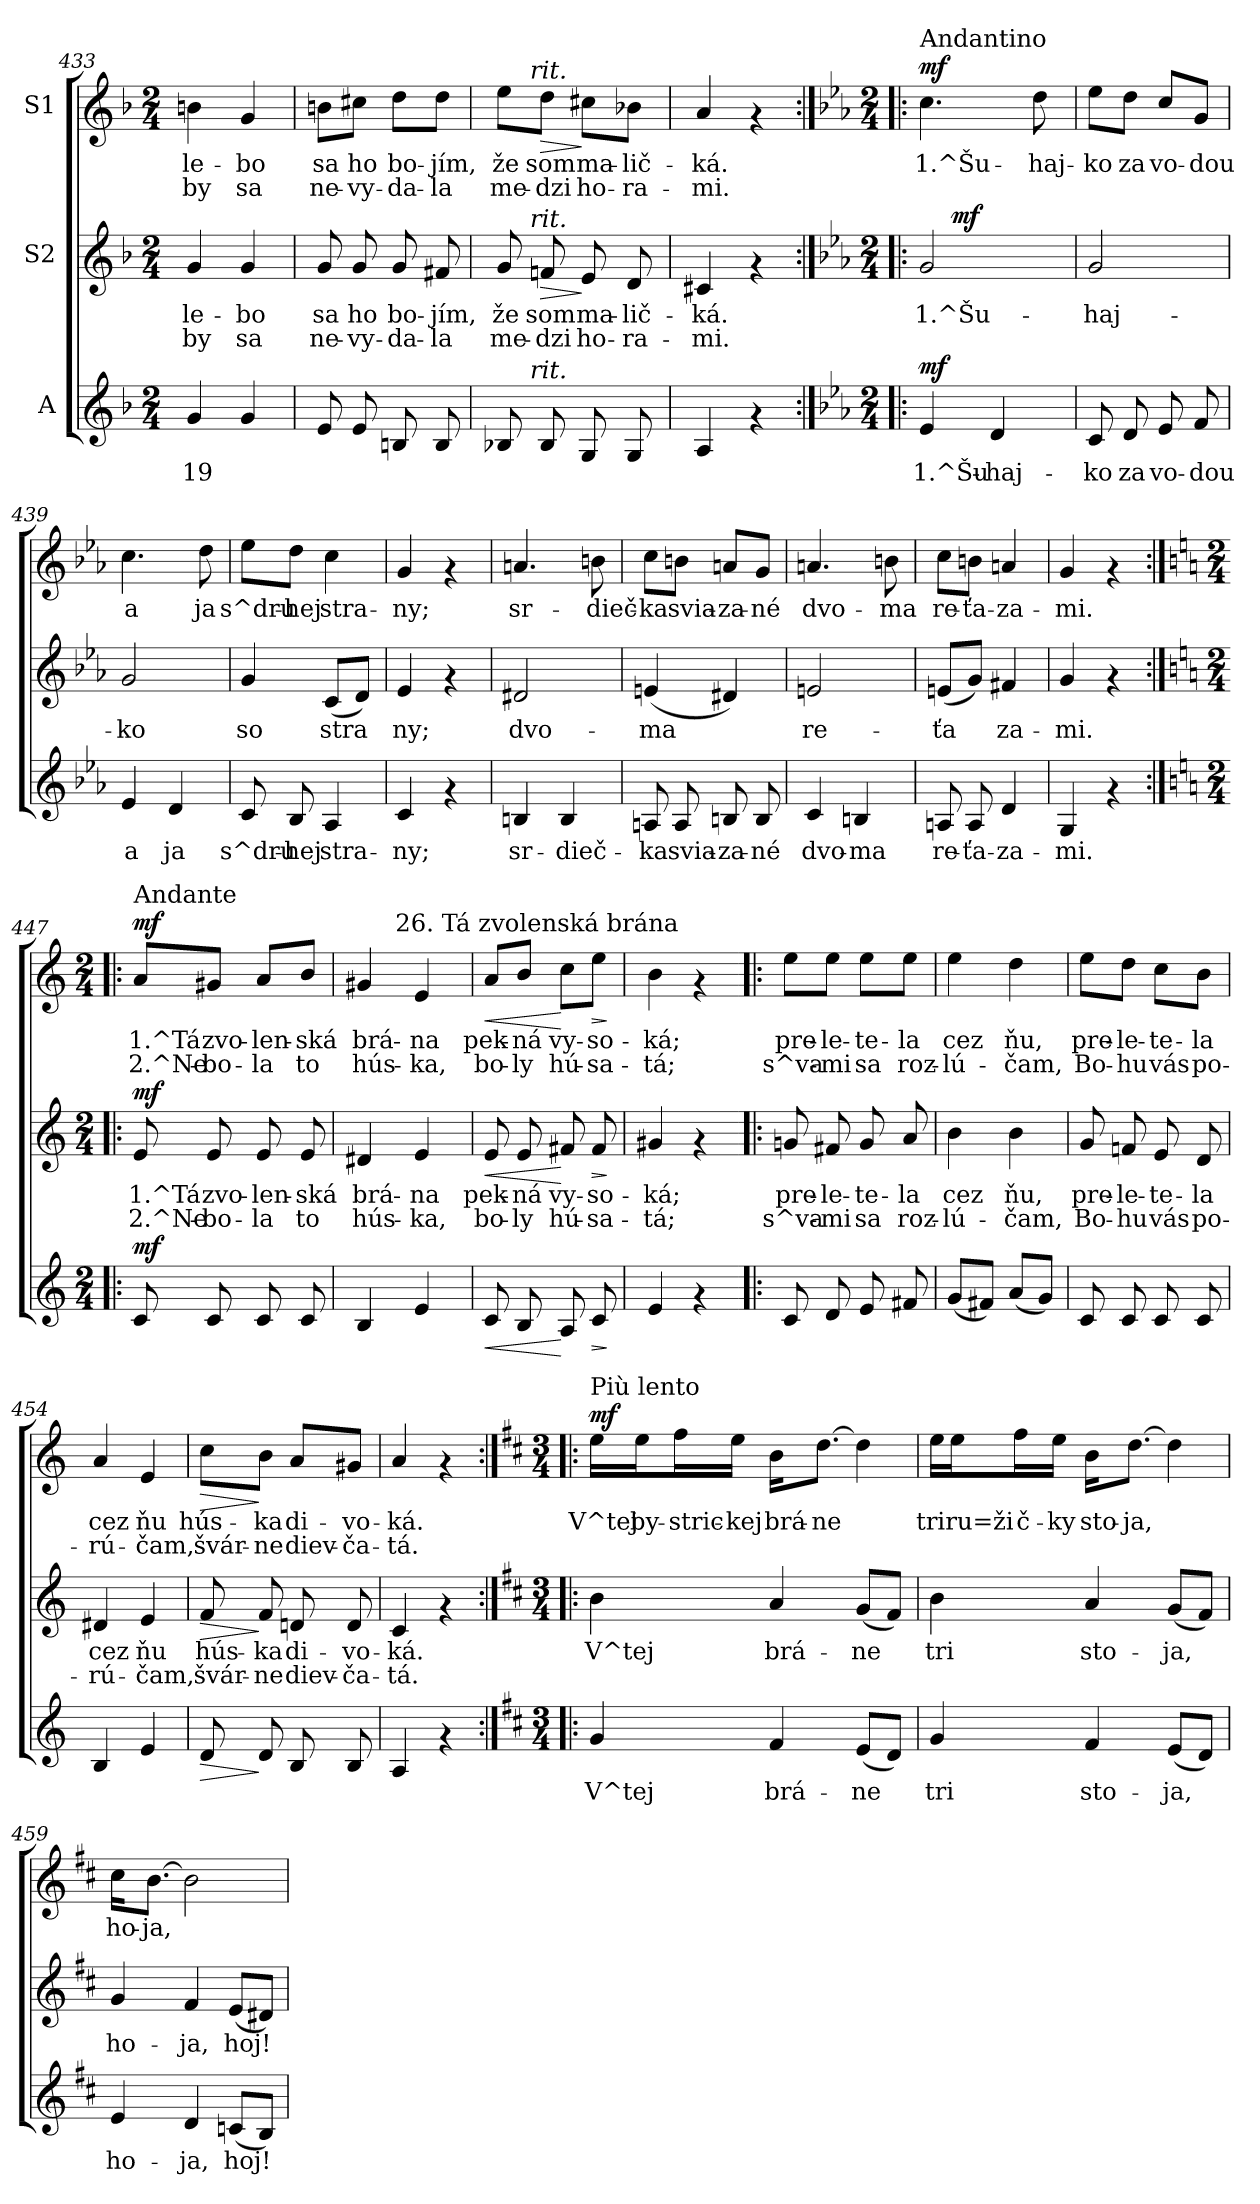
**kern	**text	**dynam	**kern	**text	**text	**dynam	**kern	**text	**text	**dynam
*part3	*part3	*part3	*part2	*part2	*part2	*part2	*part1	*part1	*part1	*part1
*staff3	*staff3	*staff3	*staff2	*staff2	*staff2	*staff2	*staff1	*staff1	*staff1	*staff1
*I"A	*	*	*I"S2	*	*	*	*I"S1	*	*	*
*clefG2	*	*	*clefG2	*	*	*	*clefG2	*	*	*
*k[b-]	*	*	*k[b-]	*	*	*	*k[b-]	*	*	*
*F:	*	*	*F:	*	*	*	*F:	*	*	*
*M2/4	*	*	*M2/4	*	*	*	*M2/4	*	*	*
=433	=433	=433	=433	=433	=433	=433	=433	=433	=433	=433
!	!LO:LY:b:rj	!	!	!LO:LY:b:rj	!LO:LY:b:rj	!	!	!LO:LY:b:rj	!LO:LY:b:rj	!
4g/	19-	.	4g/	le-	-by	.	4bn\	le-	-by	.
!	!LO:LY:b:rj	!	!	!LO:LY:b:rj	!LO:LY:b:rj	!	!	!LO:LY:b:rj	!LO:LY:b:rj	!
4g/	-	.	4g/	bo	sa	.	4g/	bo	sa	.
=434	=434	=434	=434	=434	=434	=434	=434	=434	=434	=434
!	!	!	!	!LO:LY:b:rj	!LO:LY:b:rj	!	!	!LO:LY:b:rj	!LO:LY:b:rj	!
8e/	.	.	8g/	sa	ne-	.	8bn\L	sa	ne-	.
!	!	!	!	!LO:LY:b:rj	!LO:LY:b:rj	!	!	!LO:LY:b:rj	!LO:LY:b:rj	!
8e/	.	.	8g/	-ho	vy-	.	8cc#X\J	-ho	vy-	.
!	!	!	!	!LO:LY:b:rj	!LO:LY:b:rj	!	!	!LO:LY:b:rj	!LO:LY:b:rj	!
8Bn/	.	.	8g/	-bo-	-da-	.	8dd\L	-bo-	-da-	.
!	!	!	!	!LO:LY:b:rj	!LO:LY:b:rj	!	!	!LO:LY:b:rj	!LO:LY:b:rj	!
8B/	.	.	8f#X/	-jím,	la	.	8dd\J	-jím,	la	.
=435	=435	=435	=435	=435	=435	=435	=435	=435	=435	=435
!	!	!	!	!LO:LY:b:rj	!LO:LY:b:rj	!	!	!LO:LY:b:rj	!LO:LY:b:rj	!
*^	*	*	*^	*	*	*	*^	*	*	*
8B-X/	16..ryy	.	.	8g/	16..ryy	že	me-	.	8ee\L	16..ryy	že	me-	.
!	!	!	!	!	!	!	!	!	!	!LO:TX:a:i:t=rit.	!	!	!
!	!	!	!	!	!LO:TX:a:i:t=rit.	!	!	!	!	!	!	!	!
!	!LO:TX:a:i:t=rit.	!	!	!	!	!	!	!	!	!	!	!	!
.	4ryy	.	.	.	4ryy	.	.	.	.	4ryy	.	.	.
!	!	!	!	!	!	!LO:LY:b:rj	!LO:LY:b:rj	!LO:HP:b	!	!	!LO:LY:b:rj	!LO:LY:b:rj	!LO:HP:b
8B-/	.	.	.	8fn/	.	-som	dzi	>	8dd\J	.	-som	dzi	>
!	!	!	!	!	!	!LO:LY:b:rj	!LO:LY:b:rj	!	!	!	!LO:LY:b:rj	!LO:LY:b:rj	!
8G/	.	.	.	8e/	.	ma-	-ho-	]	8cc#X\L	.	ma-	-ho-	]
.	8ryy	.	.	.	8ryy	.	.	.	.	8ryy	.	.	.
!	!	!	!	!	!	!LO:LY:b:rj	!LO:LY:b:rj	!	!	!	!LO:LY:b:rj	!LO:LY:b:rj	!
8G/	.	.	.	8d/	.	-lič-	-ra-	.	8b-X\J	.	-lič-	-ra-	.
.	64ryy	.	.	.	64ryy	.	.	.	.	64ryy	.	.	.
=436	=436	=436	=436	=436	=436	=436	=436	=436	=436	=436	=436	=436	=436
!	!	!	!	!	!	!LO:LY:b:rj	!LO:LY:b:rj	!	!	!	!LO:LY:b:rj	!LO:LY:b:rj	!
*v	*v	*	*	*	*	*	*	*	*v	*v	*	*	*
*	*	*	*v	*v	*	*	*	*	*	*	*
4A/	.	.	4c#X/	-ká.	mi.	.	4a/	-ká.	mi.	.
4rf	.	.	4rf	.	.	.	4rf	.	.	.
!!LO:PB:g=z
=437:|!|:	=437:|!|:	=437:|!|:	=437:|!|:	=437:|!|:	=437:|!|:	=437:|!|:	=437:|!|:	=437:|!|:	=437:|!|:	=437:|!|:
*k[b-e-a-]	*	*	*k[b-e-a-]	*	*	*	*k[b-e-a-]	*	*	*
*E-:	*	*	*E-:	*	*	*	*E-:	*	*	*
*M2/4	*	*	*M2/4	*	*	*	*M2/4	*	*	*
!	!	!	!	!	!	!	!LO:TX:a:t=Andantino	!	!	!
!	!LO:LY:b:rj	!LO:DY:a	!	!LO:LY:b:rj	!	!	!	!LO:LY:b:rj	!	!LO:DY:a
*	*	*	*^	*	*	*	*	*	*	*
4e-/	1.^Šu-	mf	2g/	16..ryy	1.^Šu-	.	.	4.cc\	1.^Šu-	.	mf
!	!	!	!	!	!	!	!LO:DY:a	!	!	!	!
.	.	.	.	4ryy	.	.	mf	.	.	.	.
!	!LO:LY:b:rj	!	!	!	!	!	!	!	!	!	!
4d/	-haj-	.	.	.	.	.	.	.	.	.	.
.	.	.	.	8ryy	.	.	.	.	.	.	.
!	!	!	!	!	!	!	!	!	!LO:LY:b:rj	!	!
.	.	.	.	.	.	.	.	8dd\	-haj-	.	.
.	.	.	.	64ryy	.	.	.	.	.	.	.
=438	=438	=438	=438	=438	=438	=438	=438	=438	=438	=438	=438
!	!LO:LY:b:rj	!	!	!	!LO:LY:b:rj	!	!	!	!LO:LY:b:rj	!	!
*	*	*	*v	*v	*	*	*	*	*	*	*
8c/	-ko	.	2g/	-haj-	.	.	8ee-\L	-ko	.	.
!	!LO:LY:b:rj	!	!	!	!	!	!	!LO:LY:b:rj	!	!
8d/	za	.	.	.	.	.	8dd\J	za	.	.
!	!LO:LY:b:rj	!	!	!	!	!	!	!LO:LY:b:rj	!	!
8e-/	vo-	.	.	.	.	.	8cc/L	vo-	.	.
!	!LO:LY:b:rj	!	!	!	!	!	!	!LO:LY:b:rj	!	!
8f/	-dou	.	.	.	.	.	8g/J	-dou	.	.
=439	=439	=439	=439	=439	=439	=439	=439	=439	=439	=439
!	!LO:LY:b:rj	!	!	!LO:LY:b:rj	!	!	!	!LO:LY:b:rj	!	!
4e-/	a	.	2g/	-ko	.	.	4.cc\	a	.	.
!	!LO:LY:b:rj	!	!	!	!	!	!	!	!	!
4d/	ja	.	.	.	.	.	.	.	.	.
!	!	!	!	!	!	!	!	!LO:LY:b:rj	!	!
.	.	.	.	.	.	.	8dd\	ja	.	.
=440	=440	=440	=440	=440	=440	=440	=440	=440	=440	=440
!	!LO:LY:b:rj	!	!	!LO:LY:b:rj	!	!	!	!LO:LY:b:rj	!	!
8c/	s^dru-	.	4g/	so	.	.	8ee-\L	s^dru-	.	.
!	!LO:LY:b:rj	!	!	!	!	!	!	!LO:LY:b:rj	!	!
8B-/	-hej	.	.	.	.	.	8dd\J	-hej	.	.
!	!LO:LY:b:rj	!	!	!LO:LY:b:rj	!	!	!	!LO:LY:b:rj	!	!
4A-/	stra-	.	(<8c/L	stra-	.	.	4cc\	stra-	.	.
!	!	!	!	!LO:LY:b:rj	!	!	!	!	!	!
.	.	.	8d/J)	-	.	.	.	.	.	.
=441	=441	=441	=441	=441	=441	=441	=441	=441	=441	=441
!	!LO:LY:b:rj	!	!	!LO:LY:b:rj	!	!	!	!LO:LY:b:rj	!	!
4c/	-ny;	.	4e-/	ny;	.	.	4g/	-ny;	.	.
4rf	.	.	4rf	.	.	.	4rf	.	.	.
!!LO:LB:g=z
=442	=442	=442	=442	=442	=442	=442	=442	=442	=442	=442
!	!LO:LY:b:rj	!	!	!LO:LY:b:rj	!	!	!	!LO:LY:b:rj	!	!
4Bn/	sr-	.	2d#X/	dvo-	.	.	4.an/	sr-	.	.
!	!LO:LY:b:rj	!	!	!	!	!	!	!	!	!
4B/	-dieč-	.	.	.	.	.	.	.	.	.
!	!	!	!	!	!	!	!	!LO:LY:b:rj	!	!
.	.	.	.	.	.	.	8bn\	-dieč-	.	.
=443	=443	=443	=443	=443	=443	=443	=443	=443	=443	=443
!	!LO:LY:b:rj	!	!	!LO:LY:b:rj	!	!	!	!LO:LY:b:rj	!	!
8An/	-ka	.	(<4en/	-ma	.	.	8cc\L	-ka	.	.
!	!LO:LY:b:rj	!	!	!	!	!	!	!LO:LY:b:rj	!	!
8A/	svia-	.	.	.	.	.	8bn\J	svia-	.	.
!	!LO:LY:b:rj	!	!	!LO:LY:b:rj	!	!	!	!LO:LY:b:rj	!	!
8Bn/	-za-	.	4d#X/)	.	.	.	8an/L	-za-	.	.
!	!LO:LY:b:rj	!	!	!	!	!	!	!LO:LY:b:rj	!	!
8B/	-né	.	.	.	.	.	8g/J	-né	.	.
=444	=444	=444	=444	=444	=444	=444	=444	=444	=444	=444
!	!LO:LY:b:rj	!	!	!LO:LY:b:rj	!	!	!	!LO:LY:b:rj	!	!
4c/	dvo-	.	2en/	re-	.	.	4.an/	dvo-	.	.
!	!LO:LY:b:rj	!	!	!	!	!	!	!	!	!
4Bn/	-ma	.	.	.	.	.	.	.	.	.
!	!	!	!	!	!	!	!	!LO:LY:b:rj	!	!
.	.	.	.	.	.	.	8bn\	-ma	.	.
=445	=445	=445	=445	=445	=445	=445	=445	=445	=445	=445
!	!LO:LY:b:rj	!	!	!LO:LY:b:rj	!	!	!	!LO:LY:b:rj	!	!
8An/	re-	.	(<8en/L	-ťa-	.	.	8cc\L	re-	.	.
!	!LO:LY:b:rj	!	!	!LO:LY:b:rj	!	!	!	!LO:LY:b:rj	!	!
8A/	-ťa-	.	8g/J)	--	.	.	8bn\J	-ťa-	.	.
!	!LO:LY:b:rj	!	!	!LO:LY:b:rj	!	!	!	!LO:LY:b:rj	!	!
4d/	-za-	.	4f#X/	-za-	.	.	4an/	-za-	.	.
=446	=446	=446	=446	=446	=446	=446	=446	=446	=446	=446
!	!LO:LY:b:rj	!	!	!LO:LY:b:rj	!	!	!	!LO:LY:b:rj	!	!
4G/	-mi.	.	4g/	-mi.	.	.	4g/	-mi.	.	.
4rf	.	.	4rf	.	.	.	4rf	.	.	.
!!LO:LB:g=z
=447:|!|:	=447:|!|:	=447:|!|:	=447:|!|:	=447:|!|:	=447:|!|:	=447:|!|:	=447:|!|:	=447:|!|:	=447:|!|:	=447:|!|:
*k[]	*	*	*k[]	*	*	*	*k[]	*	*	*
*C:	*	*	*C:	*	*	*	*C:	*	*	*
*M2/4	*	*	*M2/4	*	*	*	*M2/4	*	*	*
!	!	!	!	!	!	!	!LO:TX:a:t=Andante	!	!	!
!	!	!LO:DY:b	!	!LO:LY:b:rj	!LO:LY:b:rj	!LO:DY:a	!	!LO:LY:b:rj	!LO:LY:b:rj	!LO:DY:a
8c/	.	mf	8e/	1.^Tá	2.^Ne-	mf	8a/L	1.^Tá	2.^Ne-	mf
!	!	!	!	!LO:LY:b:rj	!LO:LY:b:rj	!	!	!LO:LY:b:rj	!LO:LY:b:rj	!
8c/	.	.	8e/	-zvo-	-bo-	.	8g#X/J	-zvo-	-bo-	.
!	!	!	!	!LO:LY:b:rj	!LO:LY:b:rj	!	!	!LO:LY:b:rj	!LO:LY:b:rj	!
8c/	.	.	8e/	-len-	-la	.	8a/L	-len-	-la	.
!	!	!	!	!LO:LY:b:rj	!LO:LY:b:rj	!	!	!LO:LY:b:rj	!LO:LY:b:rj	!
8c/	.	.	8e/	ská	to	.	8b/J	ská	to	.
=448	=448	=448	=448	=448	=448	=448	=448	=448	=448	=448
!	!	!	!	!LO:LY:b:rj	!LO:LY:b:rj	!	!	!LO:LY:b:rj	!LO:LY:b:rj	!
*	*	*	*	*	*	*	*^	*	*	*
4B/	.	.	4d#X/	brá-	-hús-	.	4g#X/	8.ryy	brá-	-hús-	.
!	!	!	!	!	!	!	!	!LO:TX:a:t=26. Tá zvolenská brána	!	!	!
.	.	.	.	.	.	.	.	4ryy	.	.	.
!	!	!	!	!LO:LY:b:rj	!LO:LY:b:rj	!	!	!	!LO:LY:b:rj	!LO:LY:b:rj	!
4e/	.	.	4e/	-na	ka,	.	4e/	.	-na	ka,	.
.	.	.	.	.	.	.	.	16ryy	.	.	.
=449	=449	=449	=449	=449	=449	=449	=449	=449	=449	=449	=449
!	!	!LO:HP:b	!	!LO:LY:b:rj	!LO:LY:b:rj	!LO:HP:b	!	!	!LO:LY:b:rj	!LO:LY:b:rj	!LO:HP:b
*	*	*	*	*	*	*	*v	*v	*	*	*
8c/	.	<	8e/	pek-	-bo-	<	8a/L	pek-	-bo-	<
!	!	!	!	!LO:LY:b:rj	!LO:LY:b:rj	!	!	!LO:LY:b:rj	!LO:LY:b:rj	!
8B/	.	.	8e/	-ná	ly	.	8b/J	-ná	ly	.
!	!	!	!	!LO:LY:b:rj	!LO:LY:b:rj	!	!	!LO:LY:b:rj	!LO:LY:b:rj	!
8A/	.	[	8f#X/	vy-	-hú-	[	8cc\L	vy-	-hú-	[
!	!	!LO:HP:b	!	!LO:LY:b:rj	!LO:LY:b:rj	!LO:HP:b	!	!LO:LY:b:rj	!LO:LY:b:rj	!LO:HP:b
8c/	.	>	8f#/	-so-	-sa-	>	8ee\J	-so-	-sa-	>
.	.	]	.	.	.	]	.	.	.	]
=450	=450	=450	=450	=450	=450	=450	=450	=450	=450	=450
!	!	!	!	!LO:LY:b:rj	!LO:LY:b:rj	!	!	!LO:LY:b:rj	!LO:LY:b:rj	!
4e/	.	.	4g#X/	-ká;	tá;	.	4b\	-ká;	tá;	.
4rf	.	.	4rf	.	.	.	4rf	.	.	.
=451!|:	=451!|:	=451!|:	=451!|:	=451!|:	=451!|:	=451!|:	=451!|:	=451!|:	=451!|:	=451!|:
!	!	!	!	!LO:LY:b:rj	!LO:LY:b:rj	!	!	!LO:LY:b:rj	!LO:LY:b:rj	!
8c/	.	.	8gn/	pre-	-s^va-	.	8ee\L	pre-	-s^va-	.
!	!	!	!	!LO:LY:b:rj	!LO:LY:b:rj	!	!	!LO:LY:b:rj	!LO:LY:b:rj	!
8d/	.	.	8f#X/	-le-	-mi	.	8ee\J	-le-	-mi	.
!	!	!	!	!LO:LY:b:rj	!LO:LY:b:rj	!	!	!LO:LY:b:rj	!LO:LY:b:rj	!
8e/	.	.	8g/	te-	-sa	.	8ee\L	te-	-sa	.
!	!	!	!	!LO:LY:b:rj	!LO:LY:b:rj	!	!	!LO:LY:b:rj	!LO:LY:b:rj	!
8f#X/	.	.	8a/	la	roz-	.	8ee\J	la	roz-	.
!!LO:PB:g=z
=452	=452	=452	=452	=452	=452	=452	=452	=452	=452	=452
!	!	!	!	!LO:LY:b:rj	!LO:LY:b:rj	!	!	!LO:LY:b:rj	!LO:LY:b:rj	!
(<8g/L	.	.	4b\	-cez	lú-	.	4ee\	-cez	lú-	.
8f#X/J)	.	.	.	.	.	.	.	.	.	.
!	!	!	!	!LO:LY:b:rj	!LO:LY:b:rj	!	!	!LO:LY:b:rj	!LO:LY:b:rj	!
(<8a/L	.	.	4b\	-ňu,	čam,	.	4dd\	-ňu,	čam,	.
8g/J)	.	.	.	.	.	.	.	.	.	.
=453	=453	=453	=453	=453	=453	=453	=453	=453	=453	=453
!	!	!	!	!LO:LY:b:rj	!LO:LY:b:rj	!	!	!LO:LY:b:rj	!LO:LY:b:rj	!
8c/	.	.	8g/	pre-	-Bo-	.	8ee\L	pre-	-Bo-	.
!	!	!	!	!LO:LY:b:rj	!LO:LY:b:rj	!	!	!LO:LY:b:rj	!LO:LY:b:rj	!
8c/	.	.	8fn/	-le-	-hu	.	8dd\J	-le-	-hu	.
!	!	!	!	!LO:LY:b:rj	!LO:LY:b:rj	!	!	!LO:LY:b:rj	!LO:LY:b:rj	!
8c/	.	.	8e/	te-	-vás	.	8cc\L	te-	-vás	.
!	!	!	!	!LO:LY:b:rj	!LO:LY:b:rj	!	!	!LO:LY:b:rj	!LO:LY:b:rj	!
8c/	.	.	8d/	la	po-	.	8b\J	la	po-	.
=454	=454	=454	=454	=454	=454	=454	=454	=454	=454	=454
!	!	!	!	!LO:LY:b:rj	!LO:LY:b:rj	!	!	!LO:LY:b:rj	!LO:LY:b:rj	!
4B/	.	.	4d#X/	-cez	rú-	.	4a/	-cez	rú-	.
!	!	!	!	!LO:LY:b:rj	!LO:LY:b:rj	!	!	!LO:LY:b:rj	!LO:LY:b:rj	!
4e/	.	.	4e/	-ňu	čam,	.	4e/	-ňu	čam,	.
=455	=455	=455	=455	=455	=455	=455	=455	=455	=455	=455
!	!	!LO:HP:b	!	!LO:LY:b:rj	!LO:LY:b:rj	!LO:HP:b	!	!LO:LY:b:rj	!LO:LY:b:rj	!LO:HP:b
8d/	.	>	8f/	hús-	-švár-	>	8cc\L	hús-	-švár-	>
!	!	!	!	!LO:LY:b:rj	!LO:LY:b:rj	!	!	!LO:LY:b:rj	!LO:LY:b:rj	!
8d/	.	]	8f/	-ka	ne	]	8b\J	-ka	ne	]
!	!	!	!	!LO:LY:b:rj	!LO:LY:b:rj	!	!	!LO:LY:b:rj	!LO:LY:b:rj	!
8B/	.	.	8dn/	di-	-diev-	.	8a/L	di-	-diev-	.
!	!	!	!	!LO:LY:b:rj	!LO:LY:b:rj	!	!	!LO:LY:b:rj	!LO:LY:b:rj	!
8B/	.	.	8d/	-vo-	-ča-	.	8g#X/J	-vo-	-ča-	.
=456	=456	=456	=456	=456	=456	=456	=456	=456	=456	=456
!	!	!	!	!LO:LY:b:rj	!LO:LY:b:rj	!	!	!LO:LY:b:rj	!LO:LY:b:rj	!
4A/	.	.	4c/	-ká.	tá.	.	4a/	-ká.	tá.	.
4rf	.	.	4rf	.	.	.	4rf	.	.	.
!!LO:PB:g=z
=457:|!|:	=457:|!|:	=457:|!|:	=457:|!|:	=457:|!|:	=457:|!|:	=457:|!|:	=457:|!|:	=457:|!|:	=457:|!|:	=457:|!|:
*k[f#c#]	*	*	*k[f#c#]	*	*	*	*k[f#c#]	*	*	*
*D:	*	*	*D:	*	*	*	*D:	*	*	*
*M3/4	*	*	*M3/4	*	*	*	*M3/4	*	*	*
!	!	!	!	!	!	!	!LO:TX:a:t=Più lento	!	!	!
!	!LO:LY:b:rj	!	!	!LO:LY:b:rj	!	!	!	!LO:LY:b:rj	!	!LO:DY:a
4g/	V^tej	.	4b\	V^tej	.	.	16ee\LL	V^tej	.	mf
!	!	!	!	!	!	!	!	!LO:LY:b:rj	!	!
.	.	.	.	.	.	.	16ee\J	by-	.	.
!	!	!	!	!	!	!	!	!LO:LY:b:rj	!	!
.	.	.	.	.	.	.	16ff#\L	-stric-	.	.
!	!	!	!	!	!	!	!	!LO:LY:b:rj	!	!
.	.	.	.	.	.	.	16ee\JJ	-kej	.	.
!	!LO:LY:b:rj	!	!	!LO:LY:b:rj	!	!	!	!LO:LY:b:rj	!	!
4f#/	brá-	.	4a/	brá-	.	.	16b\KL	brá-	.	.
!	!	!	!	!	!	!	!	!LO:LY:b:rj	!	!
.	.	.	.	.	.	.	[>8.dd\J	-ne	.	.
!	!LO:LY:b:rj	!	!	!LO:LY:b:rj	!	!	!	!LO:LY:b:rj	!	!
(<8e/L	-ne	.	(<8g/L	-ne	.	.	4dd\]	.	.	.
!	!LO:LY:b:rj	!	!	!LO:LY:b:rj	!	!	!	!	!	!
8d/J)	.	.	8f#/J)	.	.	.	.	.	.	.
=458	=458	=458	=458	=458	=458	=458	=458	=458	=458	=458
!	!LO:LY:b:rj	!	!	!LO:LY:b:rj	!	!	!	!LO:LY:b:rj	!	!
4g/	tri	.	4b\	tri	.	.	16ee\LL	tri	.	.
!	!	!	!	!	!	!	!	!LO:LY:b:rj	!	!
.	.	.	.	.	.	.	16ee\J	ru=ži	.	.
!	!	!	!	!	!	!	!	!LO:LY:b:rj	!	!
.	.	.	.	.	.	.	16ff#\L	č-	.	.
!	!	!	!	!	!	!	!	!LO:LY:b:rj	!	!
.	.	.	.	.	.	.	16ee\JJ	-ky	.	.
!	!LO:LY:b:rj	!	!	!LO:LY:b:rj	!	!	!	!LO:LY:b:rj	!	!
4f#/	sto-	.	4a/	sto-	.	.	16b\KL	sto-	.	.
!	!	!	!	!	!	!	!	!LO:LY:b:rj	!	!
.	.	.	.	.	.	.	[>8.dd\J	-ja,	.	.
!	!LO:LY:b:rj	!	!	!LO:LY:b:rj	!	!	!	!LO:LY:b:rj	!	!
(<8e/L	-ja,	.	(<8g/L	-ja,	.	.	4dd\]	.	.	.
!	!LO:LY:b:rj	!	!	!LO:LY:b:rj	!	!	!	!	!	!
8d/J)	.	.	8f#/J)	.	.	.	.	.	.	.
=459	=459	=459	=459	=459	=459	=459	=459	=459	=459	=459
!	!LO:LY:b:rj	!	!	!LO:LY:b:rj	!	!	!	!LO:LY:b:rj	!	!
4e/	ho-	.	4g/	ho-	.	.	16cc#\KL	ho-	.	.
!	!	!	!	!	!	!	!	!LO:LY:b:rj	!	!
.	.	.	.	.	.	.	[>8.b\J	-ja,	.	.
!	!LO:LY:b:rj	!	!	!LO:LY:b:rj	!	!	!	!LO:LY:b:rj	!	!
4d/	-ja,	.	4f#/	-ja,	.	.	2b\]	.	.	.
!	!LO:LY:b:rj	!	!	!LO:LY:b:rj	!	!	!	!	!	!
(<8cn/L	hoj!	.	(<8e/L	hoj!	.	.	.	.	.	.
!	!LO:LY:b:rj	!	!	!LO:LY:b:rj	!	!	!	!	!	!
8B/J)	.	.	8d#X/J)	.	.	.	.	.	.	.
=	=	=	=	=	=	=	=	=	=	=
*-	*-	*-	*-	*-	*-	*-	*-	*-	*-	*-
